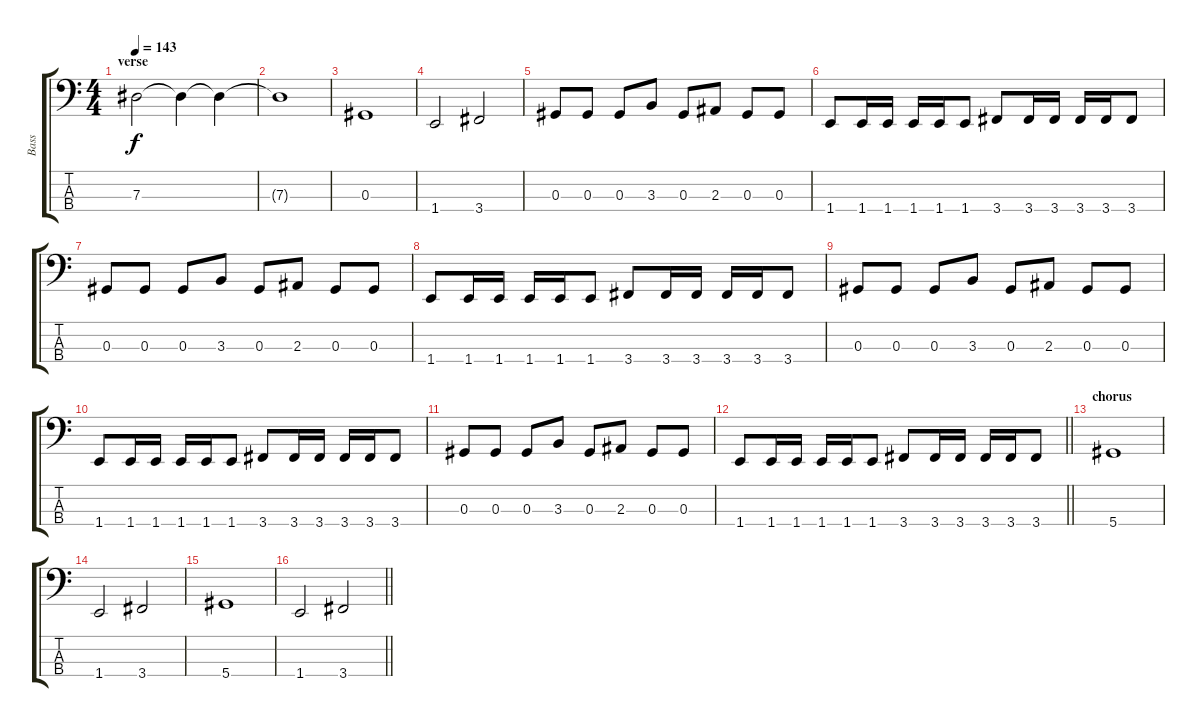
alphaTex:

\track ("Bass" "Bass") {instrument electricbassfinger}
\staff {score tabs}
\tuning (Gb2 Db2 Ab1 Eb1) {hide}
\ts (4 4)
\section ("" "verse")
\tempo 143
\clef f4
\ks c
7.3.2{dy f} 7.3{t}.4{volume 8} 7.3{t}.4 |
7.3{t}.1 |
0.3.1{volume 14} |
1.4.2 3.4.2 |
0.3.8 0.3.8 0.3.8 3.3.8 0.3.8 2.3.8 0.3.8 0.3.8 |
1.4.8 1.4.16 1.4.16 1.4.16 1.4.16 1.4.8 3.4.8 3.4.16 3.4.16 3.4.16 3.4.16 3.4.8 |
0.3.8 0.3.8 0.3.8 3.3.8 0.3.8 2.3.8 0.3.8 0.3.8 |
1.4.8 1.4.16 1.4.16 1.4.16 1.4.16 1.4.8 3.4.8 3.4.16 3.4.16 3.4.16 3.4.16 3.4.8 |
0.3.8 0.3.8 0.3.8 3.3.8 0.3.8 2.3.8 0.3.8 0.3.8 |
1.4.8 1.4.16 1.4.16 1.4.16 1.4.16 1.4.8 3.4.8 3.4.16 3.4.16 3.4.16 3.4.16 3.4.8 |
0.3.8 0.3.8 0.3.8 3.3.8 0.3.8 2.3.8 0.3.8 0.3.8 |
\barLineRight lightlight
1.4.8 1.4.16 1.4.16 1.4.16 1.4.16 1.4.8 3.4.8 3.4.16 3.4.16 3.4.16 3.4.16 3.4.8 |
\section ("" "chorus")
5.4.1 |
1.4.2 3.4.2 |
5.4.1 |
\barLineRight lightlight
1.4.2 3.4.2
